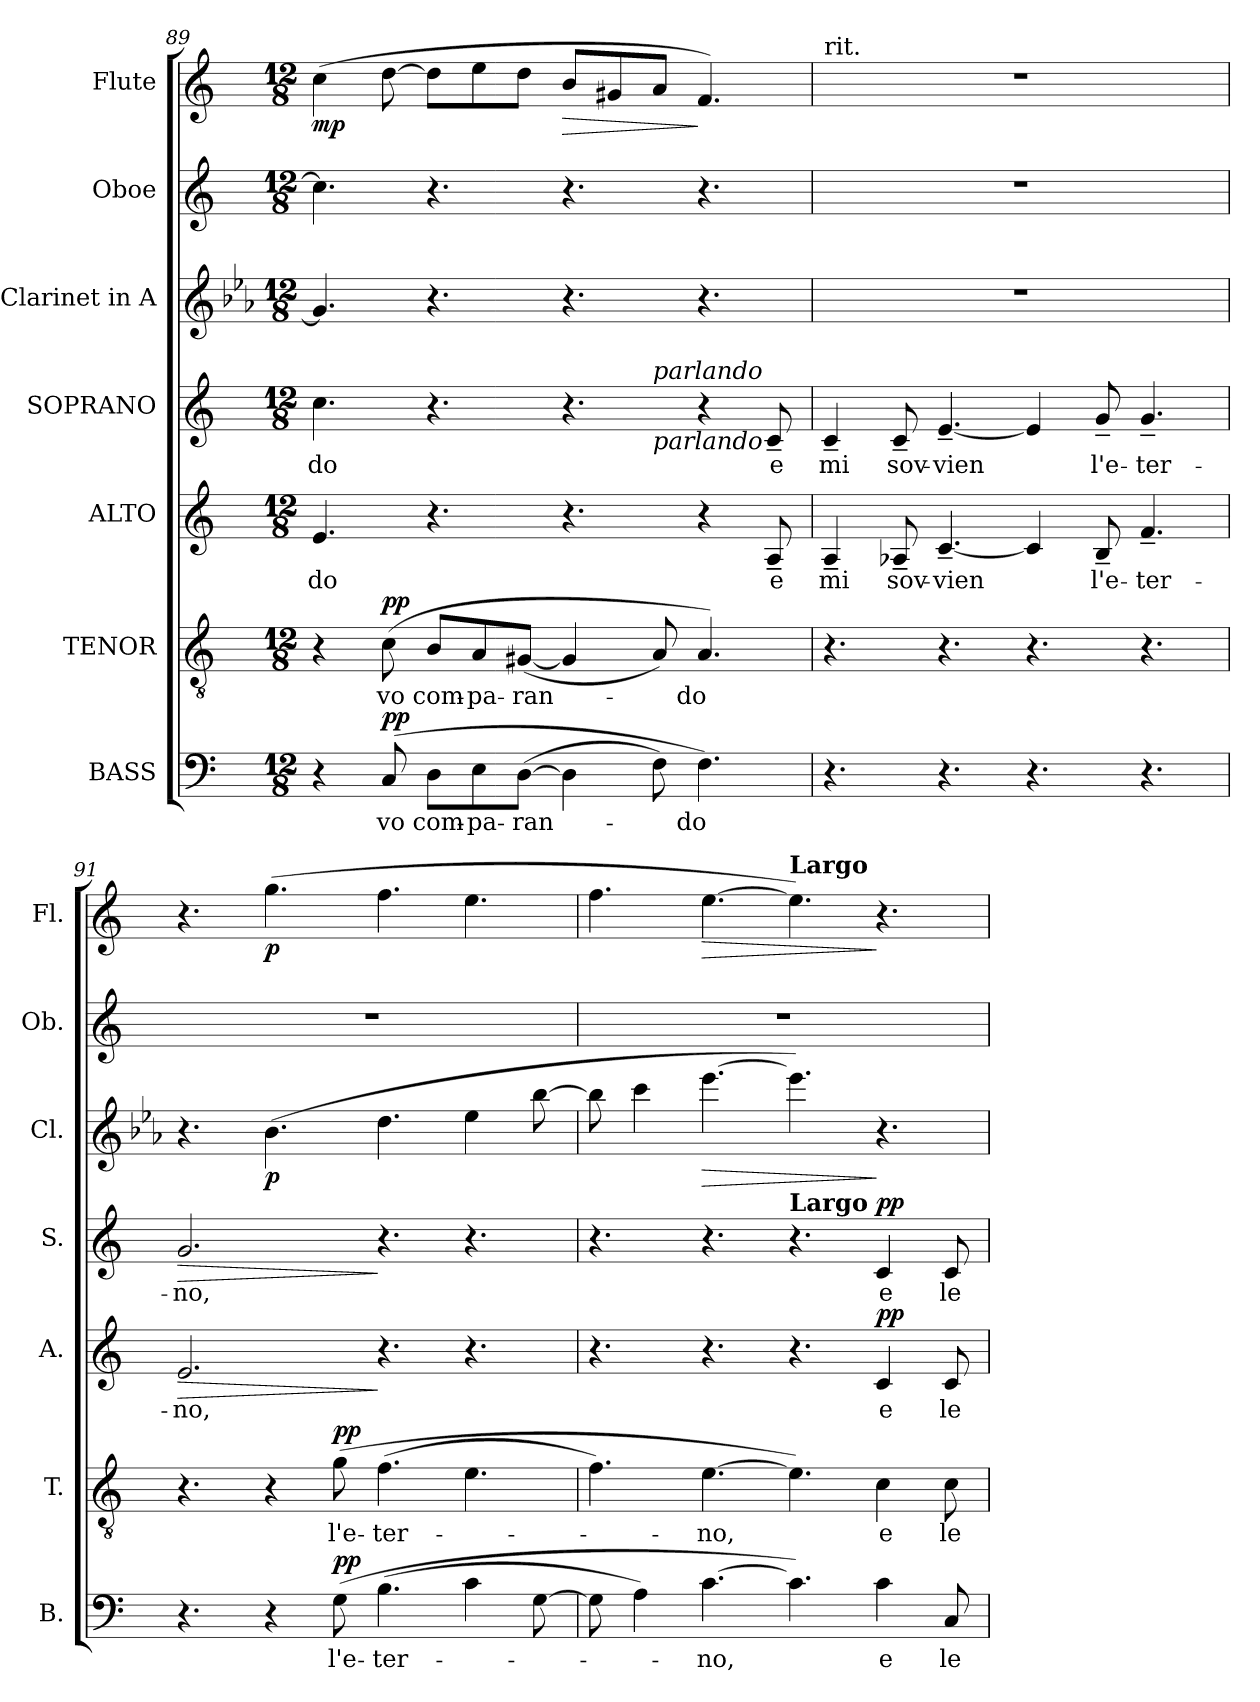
**kern	**text	**dynam	**kern	**text	**dynam	**kern	**text	**dynam	**kern	**text	**dynam	**kern	**dynam	**kern	**kern	**dynam
*part7	*part7	*part7	*part6	*part6	*part6	*part5	*part5	*part5	*part4	*part4	*part4	*part3	*part3	*part2	*part1	*part1
*staff7	*staff7	*staff7	*staff6	*staff6	*staff6	*staff5	*staff5	*staff5	*staff4	*staff4	*staff4	*staff3	*staff3	*staff2	*staff1	*staff1
*I"BASS	*	*	*I"TENOR	*	*	*I"ALTO	*	*	*I"SOPRANO	*	*	*I"Clarinet in A	*	*I"Oboe	*I"Flute	*
*I'B.	*	*	*I'T.	*	*	*I'A.	*	*	*I'S.	*	*	*I'Cl.	*	*I'Ob.	*I'Fl.	*
*clefF4	*	*	*clefGv2	*	*	*clefG2	*	*	*clefG2	*	*	*clefG2	*	*clefG2	*clefG2	*
*	*	*	*ITrd7c12	*	*	*	*	*	*	*	*	*ITrd2c3	*	*	*	*
*k[]	*	*	*k[]	*	*	*k[]	*	*	*k[]	*	*	*k[]	*	*k[]	*k[]	*
*C:	*	*	*C:	*	*	*C:	*	*	*C:	*	*	*C:	*	*C:	*C:	*
*M12/8	*	*	*M12/8	*	*	*M12/8	*	*	*M12/8	*	*	*M12/8	*	*M12/8	*M12/8	*
=89	=89	=89	=89	=89	=89	=89	=89	=89	=89	=89	=89	=89	=89	=89	=89	=89
!	!	!	!	!	!	!	!LO:LY:b:color=#000000	!	!	!	!	!	!	!	!	!
!	!	!	!	!	!	!	!	!	!	!LO:LY:b:color=#000000	!	!	!	!	!	!
*	*	*	*	*	*	*	*	*	*^	*	*	*	*	*	*	*
4r	.	.	4r	.	.	4.ei/	-do	.	4.cci\	1ryy	-do	.	4.ei/]	.	4.cci\]	(4cci\	mp
!	!LO:LY:b:color=#000000	!	!	!	!	!	!	!	!	!	!	!	!	!	!	!	!
!	!	!	!	!LO:LY:b:color=#000000	!	!	!	!	!	!	!	!	!	!	!	!	!
(8Ci/	vo	pp	(8Ci\	vo	pp	.	.	.	.	.	.	.	.	.	.	[>8ddi\	.
!	!LO:LY:b:color=#000000	!	!	!	!	!	!	!	!	!	!	!	!	!	!	!	!
!	!	!	!	!LO:LY:b:color=#000000	!	!	!	!	!	!	!	!	!	!	!	!	!
8Di\L	com-	.	8BBi/L	com-	.	4.r	.	.	4.r	.	.	.	4.r	.	4.r	8ddi\L]	.
!	!LO:LY:b:color=#000000	!	!	!	!	!	!	!	!	!	!	!	!	!	!	!	!
!	!	!	!	!LO:LY:b:color=#000000	!	!	!	!	!	!	!	!	!	!	!	!	!
8Ei\	-pa-	.	8AAi/	-pa-	.	.	.	.	.	.	.	.	.	.	.	8eei\	.
!	!LO:LY:b:color=#000000	!	!	!	!	!	!	!	!	!	!	!	!	!	!	!	!
!	!	!	!	!LO:LY:b:color=#000000	!	!	!	!	!	!	!	!	!	!	!	!	!
([>8Di\J	-ran-	.	([<8GG#Xi/J	-ran-	.	.	.	.	.	.	.	.	.	.	.	8ddi\J	.
!	!	!	!	!	!	!	!	!	!	!	!	!	!	!	!	!	!LO:HP:b
4Di\]	.	.	4GG#i/]	.	.	4.r	.	.	4.r	.	.	.	4.r	.	4.r	8bi/L	>
.	.	.	.	.	.	.	.	.	.	.	.	.	.	.	.	8g#Xi/	.
!	!	!	!	!	!	!	!	!	!	!LO:TX:b:i:t=parlando	!	!	!	!	!	!	!
!	!	!	!	!	!	!	!	!	!	!LO:TX:a:i:t=parlando	!	!	!	!	!	!	!
8Fi\)	.	.	8AAi/)	.	.	.	.	.	.	2ryy	.	.	.	.	.	8ai/J	.
!	!LO:LY:b:color=#000000	!	!	!	!	!	!	!	!	!	!	!	!	!	!	!	!
!	!	!	!	!LO:LY:b:color=#000000	!	!	!	!	!	!	!	!	!	!	!	!	!
4.Fi\)	-do	.	4.AAi/)	-do	.	4r	.	.	4r	.	.	.	4.r	.	4.r	4.fi/)	]
!	!	!	!	!	!	!	!LO:LY:b:color=#000000	!	!	!	!	!	!	!	!	!	!
!	!	!	!	!	!	!	!	!	!	!	!LO:LY:b:color=#000000	!	!	!	!	!	!
.	.	.	.	.	.	8A~i/	e	.	8c~i/	.	e	.	.	.	.	.	.
*	*	*	*	*	*	*	*	*	*v	*v	*	*	*	*	*	*	*
=90	=90	=90	=90	=90	=90	=90	=90	=90	=90	=90	=90	=90	=90	=90	=90	=90
*	*	*	*	*	*	*	*	*	*^	*	*	*	*	*	*	*
!	!	!	!	!	!	!	!LO:LY:b:color=#000000	!	!	!	!	!	!	!	!	!	!
*	*	*	*	*	*	*	*	*	*v	*v	*	*	*	*	*	*	*
*	*	*	*	*	*	*	*	*	*^	*	*	*	*	*	*	*
!	!	!	!	!	!	!	!	!	!	!	!	!	!	!	!	!LO:TX:t=rit.	!
!	!	!	!	!	!	!	!	!	!	!	!LO:LY:b:color=#000000	!	!LO:N:vis=1	!	!LO:N:vis=1	!LO:N:vis=1	!
*	*	*	*	*	*	*	*	*	*v	*v	*	*	*	*	*	*	*
4.r	.	.	4.r	.	.	4A~i/	mi	.	4c~i/	mi	.	1.r	.	1.r	1.r	.
!	!	!	!	!	!	!	!LO:LY:b:color=#000000	!	!	!	!	!	!	!	!	!
!	!	!	!	!	!	!	!	!	!	!LO:LY:b:color=#000000	!	!	!	!	!	!
.	.	.	.	.	.	8A-X~i/	sov-	.	8c~i/	sov-	.	.	.	.	.	.
!	!	!	!	!	!	!	!LO:LY:b:color=#000000	!	!	!	!	!	!	!	!	!
!	!	!	!	!	!	!	!	!	!	!LO:LY:b:color=#000000	!	!	!	!	!	!
4.r	.	.	4.r	.	.	[<4.c~i/	-vien	.	[<4.e~i/	-vien	.	.	.	.	.	.
4.r	.	.	4.r	.	.	4ci/]	.	.	4ei/]	.	.	.	.	.	.	.
!	!	!	!	!	!	!	!LO:LY:b:color=#000000	!	!	!	!	!	!	!	!	!
!	!	!	!	!	!	!	!	!	!	!LO:LY:b:color=#000000	!	!	!	!	!	!
.	.	.	.	.	.	8B~i/	l'e-	.	8g~i/	l'e-	.	.	.	.	.	.
!	!	!	!	!	!	!	!LO:LY:b:color=#000000	!	!	!	!	!	!	!	!	!
!	!	!	!	!	!	!	!	!	!	!LO:LY:b:color=#000000	!	!	!	!	!	!
4.r	.	.	4.r	.	.	4.f~i/	-ter-	.	4.g~i/	-ter-	.	.	.	.	.	.
!!LO:LB:g=z
=91	=91	=91	=91	=91	=91	=91	=91	=91	=91	=91	=91	=91	=91	=91	=91	=91
!	!	!	!	!	!	!	!LO:LY:b:color=#000000	!LO:HP:b	!	!	!	!	!	!	!	!
!	!	!	!	!	!	!	!	!	!	!LO:LY:b:color=#000000	!LO:HP:b	!	!	!LO:N:vis=1	!	!
4.r	.	.	4.r	.	.	2.ei/	-no,	>	2.gi/	-no,	>	4.r	.	1.r	4.r	.
4r	.	.	4r	.	.	.	.	.	.	.	.	(4.gi\	p	.	(4.ggi\	p
!	!LO:LY:b:color=#000000	!	!	!	!	!	!	!	!	!	!	!	!	!	!	!
!	!	!	!	!LO:LY:b:color=#000000	!	!	!	!	!	!	!	!	!	!	!	!
(8Gi\	l'e-	pp	(8Gi\	l'e-	pp	.	.	.	.	.	.	.	.	.	.	.
!	!LO:LY:b:color=#000000	!	!	!	!	!	!	!	!	!	!	!	!	!	!	!
!	!	!	!	!LO:LY:b:color=#000000	!	!	!	!	!	!	!	!	!	!	!	!
(4.Bi\	-ter-	.	(4.Fi\	-ter-	.	4.r	.	]	4.r	.	]	4.bi\	.	.	4.ffi\	.
4ci\	.	.	4.Ei\	.	.	4.r	.	.	4.r	.	.	4cci\	.	.	4.eei\	.
[>8Gi\	.	.	.	.	.	.	.	.	.	.	.	[>8ggi\	.	.	.	.
=92	=92	=92	=92	=92	=92	=92	=92	=92	=92	=92	=92	=92	=92	=92	=92	=92
!	!	!	!	!	!	!	!	!	!	!	!	!	!	!LO:N:vis=1	!	!
8Gi\]	.	.	4.Fi\)	.	.	4.r	.	.	4.r	.	.	8ggi\]	.	1.r	4.ffi\	.
4Ai\)	.	.	.	.	.	.	.	.	.	.	.	4aai\	.	.	.	.
!	!LO:LY:b:color=#000000	!	!	!	!	!	!	!	!	!	!	!	!	!	!	!
!	!	!	!	!LO:LY:b:color=#000000	!	!	!	!	!	!	!	!	!LO:HP:b	!	!	!LO:HP:b
[>4.ci\	-no,	.	[>4.Ei\	-no,	.	4.r	.	.	4.r	.	.	[>4.ccci\	>	.	[>4.eei\	>
*	*	*	*	*	*	*	*	*	*MM50	*	*	*	*	*	*MM50	*
!	!	!	!	!	!	!	!	!	!	!	!	!	!	!	!LO:TX:a:B:t=Largo	!
!	!	!	!	!	!	!	!	!	!LO:TX:a:B:t=Largo	!	!	!	!	!	!	!
4.ci\])	.	.	4.Ei\])	.	.	4.r	.	.	4.r	.	.	4.ccci\])	.	.	4.eei\])	.
!	!LO:LY:b:color=#000000	!	!	!	!	!	!	!	!	!	!	!	!	!	!	!
!	!	!	!	!LO:LY:b:color=#000000	!	!	!	!	!	!	!	!	!	!	!	!
!	!	!	!	!	!	!	!LO:LY:b:color=#000000	!	!	!	!	!	!	!	!	!
!	!	!	!	!	!	!	!	!	!	!LO:LY:b:color=#000000	!	!	!	!	!	!
4ci\	e	.	4Ci\	e	.	4ci/	e	pp	4ci/	e	pp	4.r	]	.	4.r	]
!	!LO:LY:b:color=#000000	!	!	!	!	!	!	!	!	!	!	!	!	!	!	!
!	!	!	!	!LO:LY:b:color=#000000	!	!	!	!	!	!	!	!	!	!	!	!
!	!	!	!	!	!	!	!LO:LY:b:color=#000000	!	!	!	!	!	!	!	!	!
!	!	!	!	!	!	!	!	!	!	!LO:LY:b:color=#000000	!	!	!	!	!	!
8Ci/	le	.	8Ci\	le	.	8ci/	le	.	8ci/	le	.	.	.	.	.	.
=	=	=	=	=	=	=	=	=	=	=	=	=	=	=	=	=
*-	*-	*-	*-	*-	*-	*-	*-	*-	*-	*-	*-	*-	*-	*-	*-	*-
